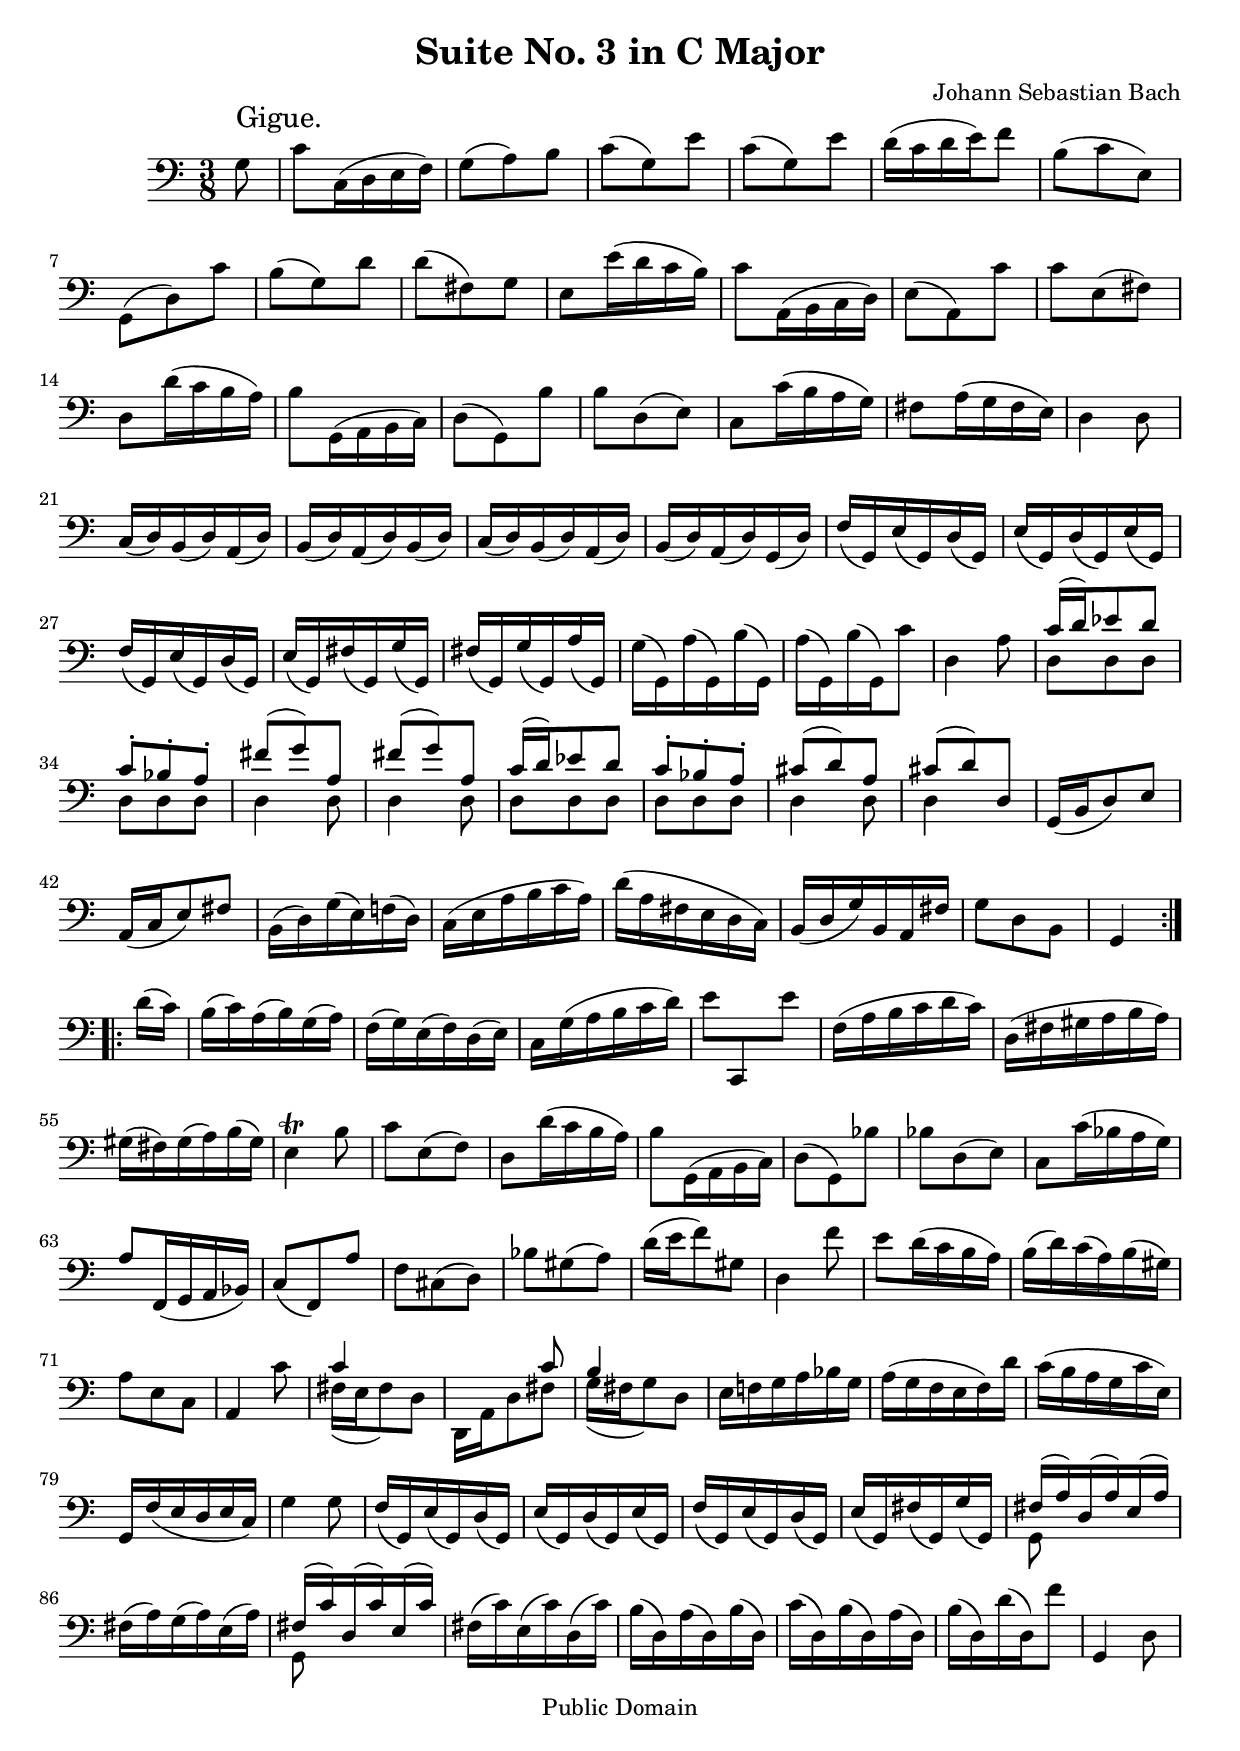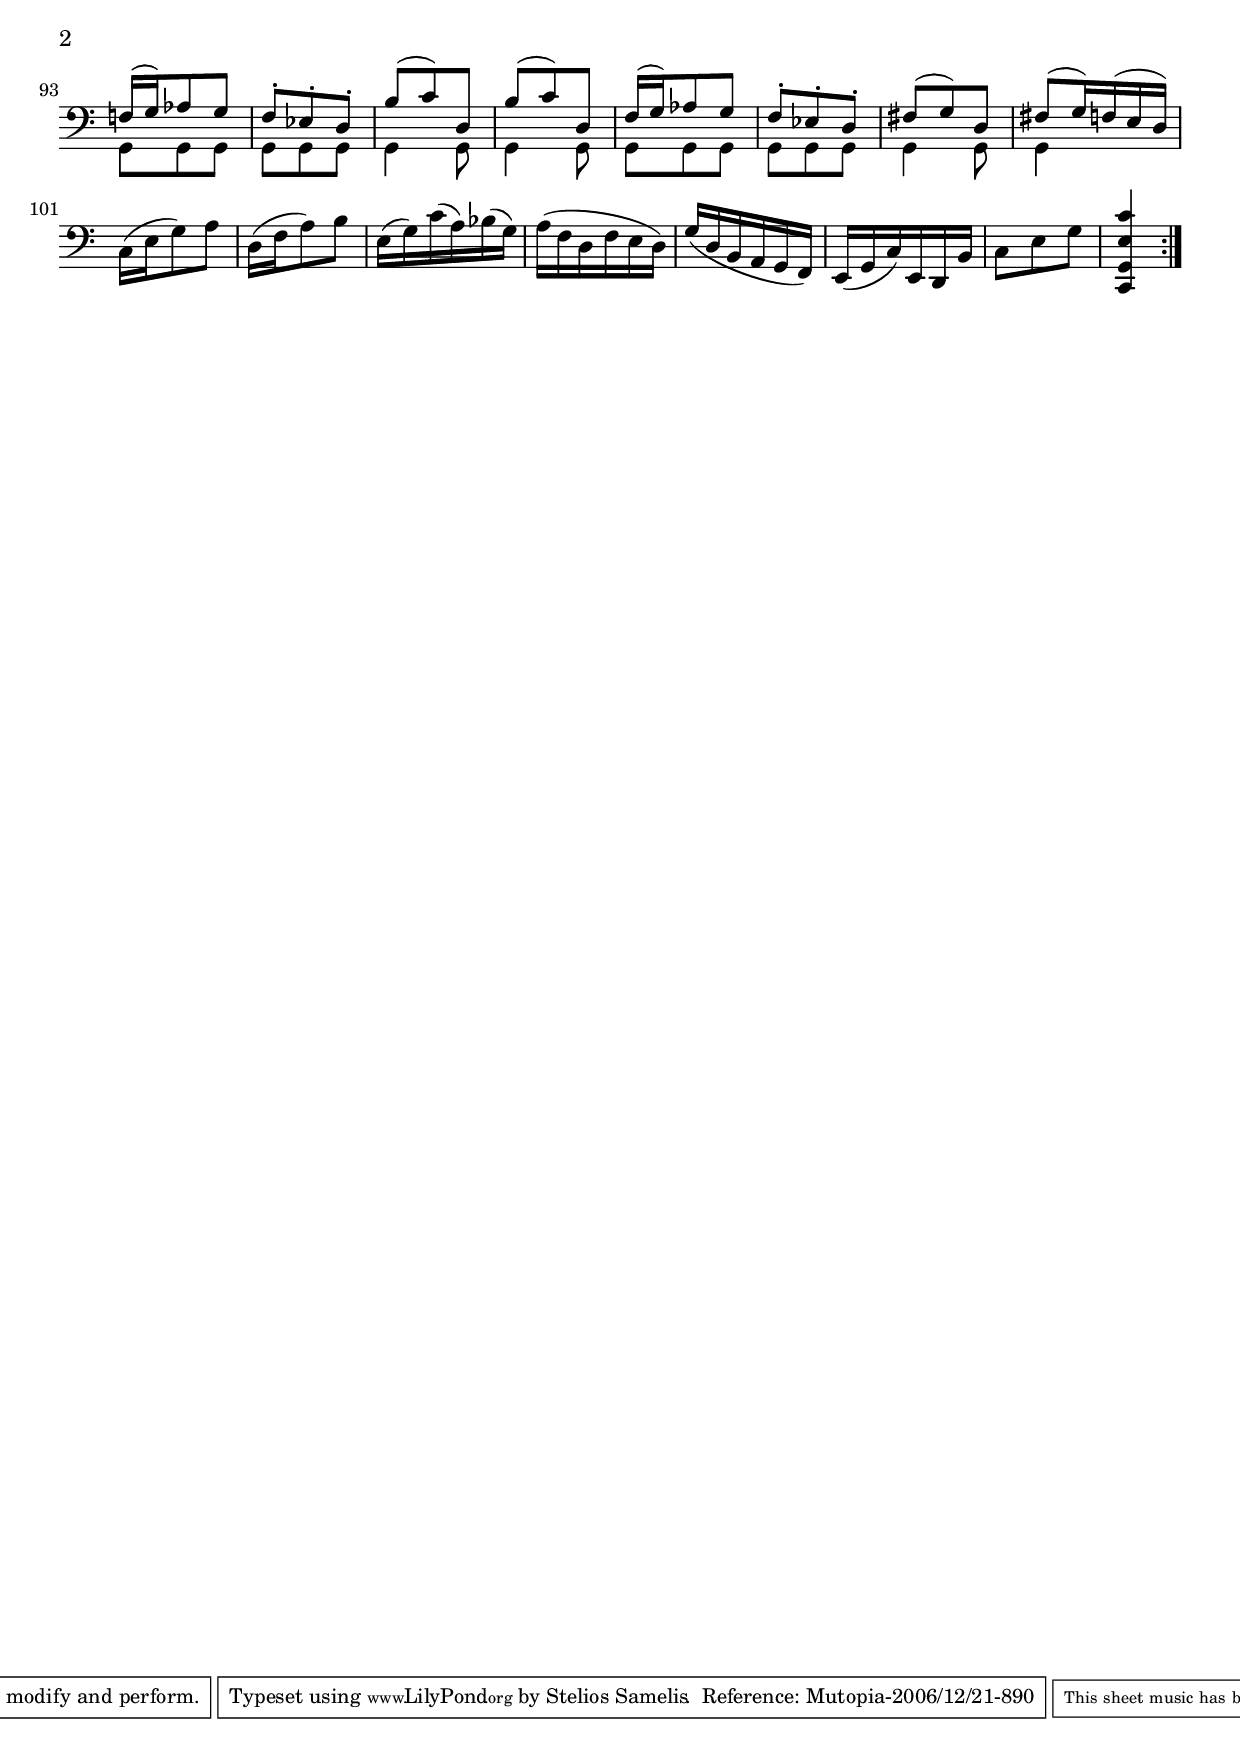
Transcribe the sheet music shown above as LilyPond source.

\version "2.10.0"

\header {
  title = "Suite No. 3 in C Major"
  composer = "Johann Sebastian Bach"
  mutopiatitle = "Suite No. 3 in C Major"
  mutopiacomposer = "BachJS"
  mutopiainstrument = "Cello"
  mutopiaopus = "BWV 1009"
  date = "18th Century"
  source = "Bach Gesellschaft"
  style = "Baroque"
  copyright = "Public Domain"
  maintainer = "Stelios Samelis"
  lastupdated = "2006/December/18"
  version = "2.6.0"
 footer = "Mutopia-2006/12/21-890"
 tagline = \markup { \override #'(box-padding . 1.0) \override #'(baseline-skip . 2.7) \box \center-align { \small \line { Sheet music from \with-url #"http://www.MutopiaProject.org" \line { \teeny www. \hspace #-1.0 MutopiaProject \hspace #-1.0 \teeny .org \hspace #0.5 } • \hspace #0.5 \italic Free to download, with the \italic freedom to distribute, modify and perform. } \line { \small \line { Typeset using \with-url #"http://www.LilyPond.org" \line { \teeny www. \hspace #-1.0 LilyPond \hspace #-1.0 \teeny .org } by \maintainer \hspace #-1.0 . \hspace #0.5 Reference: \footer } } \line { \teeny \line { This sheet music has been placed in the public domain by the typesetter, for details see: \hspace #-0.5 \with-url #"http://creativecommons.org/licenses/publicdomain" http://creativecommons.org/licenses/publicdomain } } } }
}

\score {
 \context Staff = "up" {
 \clef bass
 \key c \major
 \time 3/8
 \set Staff.midiInstrument = "contrabass"
 \override TextScript #'padding = #2.5
 \repeat volta 2 { \partial 8 g8^\markup { \huge "Gigue." } c'8 c16( d e f) g8( a) b c'( g) e' c'( g) e' d'16( c' d' e') f'8
 b8( c' e) g,( d) c' b( g) d' d'( fis) g e8 e'16( d' c' b) c'8 a,16( b, c d) e8( a,) c' c' e( fis) d8 d'16( c' b a)
 b8 g,16( a, b, c) d8( g,) b b d( e) c8 c'16( b a g) fis8 a16( g fis e) d4 d8
 c16( d) b,( d) a,( d) b,( d) a,( d) b,( d) c( d) b,( d) a,( d) b,( d) a,( d) g,( d)
 f16( g,) e( g,) d( g,) e( g,) d( g,) e( g,) f( g,) e( g,) d( g,) e( g,) fis( g,) g( g,) fis( g,) g( g,) a( g,) g( g,) a( g,) b( g,)
 a16( g,) b( g,) c'8 d4 a8
 << { c'16( d') ees'8 d' c'8\staccato bes\staccato a\staccato fis'8( g') a fis'( g') a c'16( d') ees'8 d'
 c'8\staccato bes\staccato a\staccato cis'8( d') a cis'8( d') d } \\ { d8 d d d d d d4 d8 d4 d8 d8 d d d d d d4 d8 d4 s8 } >>
 g,16( b, d8) e a,16( c e8) fis b,16( d) g( e) f!( d) c( e a b c' a) d'( a fis e d c) b,( d g) b, a, fis g8 d b, g,4 }
 \break
 \repeat volta 2 { d'16( c') b16( c') a( b) g( a) f( g) e( f) d( e) c16 g( a b c' d')
 \new Voice { \stemDown e'8[ \stemUp c, \stemDown e'] } f16( a b c' d' c') d( fis gis a b a)
 gis16( fis) gis( a) b( gis) e4^\trill b8 c'8 e( f) d8 d'16( c' b a) b8 g,16( a, b, c) d8( g,) bes bes d( e)
 c8 c'16( bes a g) a8 f,16( g, a, bes,) c8( f,) a f cis( d) bes gis( a) d'16( e' f'8) gis d4 f'8 e'8 d'16( c' b a)
 b16( d') c'( a) b( gis) a8 e c a,4 c'8 << { c'4 s8 s4 c'8 b4 s8 } \\ { fis16( e fis8) d d,16 a, d8 fis g16( fis g8) d } >>
 e16 f! g a bes g a( g f e f) d' c'( b a g c' e) g, f( e d e c) g4 g8 f16( g,) e( g,) d( g,) e( g,) d( g,) e( g,) f( g,) e( g,) d( g,)
 e16( g,) fis( g,) g( g,) << { fis16( a) d( a) e( a) } \\ { g,8 s4 } >> fis16( a) g( a) e( a) << { fis16( c') d( c') e( c') } \\ { g,8 s4 } >>
 fis16( c') e( c') d( c') b( d) a( d) b( d) c'( d) b( d) a( d) b( d) d'( d) f'8 g,4 d8
 << { f!16( g) aes8 g f8\staccato ees\staccato d\staccato b8( c') d b( c') d
 f16( g) aes8 g f8\staccato ees\staccato d\staccato fis8( g) d fis( g16) f!( e d) } \\
 { g,8 g, g, g, g, g, g,4 g,8 g,4 g,8 g,8 g, g, g, g, g, g,4 g,8 g,4 s8 } >>
 c16( e g8) a d16( f a8) b e16( g) c'( a) bes( g) a( f d f e d) g( d b, a, g, f,) e,( g, c) e, d, b, c8 e g <c, g, e c'>4 }
}

 \layout { }
 
  \midi {
    \context {
      \Score
      tempoWholesPerMinute = #(ly:make-moment 128 4)
      }
    }


}

